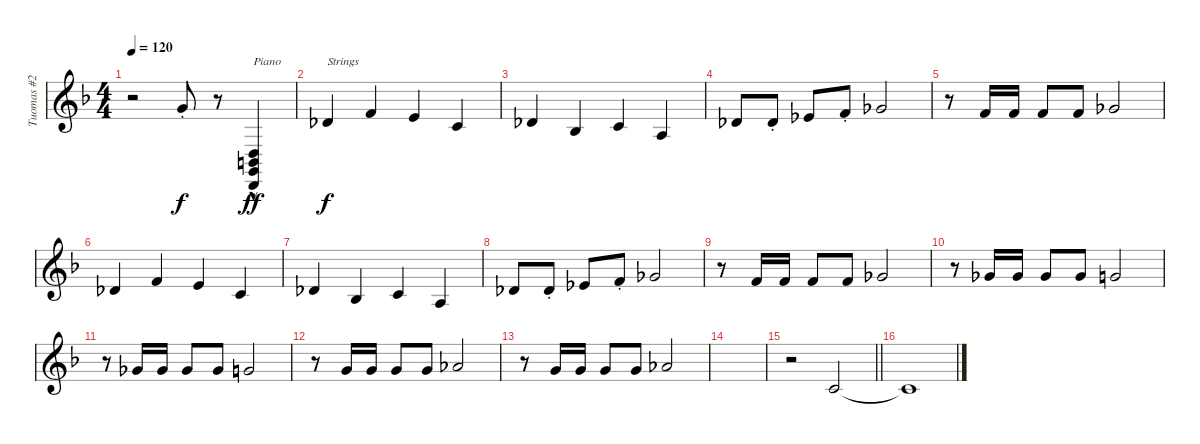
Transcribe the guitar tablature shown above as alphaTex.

\track ("Tuomas #2" "Tuomas #2") {instrument stringensemble1}
\staff {score}
\tuning (E4 B3 G3 D3 A2 E2 B1) {hide}
\ts (4 4)
\tempo 120
\clef g2
\ks f
r.2{dy f} 17.4{st}.8 r.8 (0.4{hac} 2.5{hac} 3.6{hac} 3.7).4{txt "Piano" dy ff instrument acousticgrandpiano} |
11.4.4{txt "Strings" dy f instrument stringensemble1} 10.3.4 14.4.4 15.5.4 |
11.4.4 13.5.4 15.5.4 12.5.4 |
11.4.8 11.4{st}.8 13.4.8 15.4{st}.8 11.3.2 |
r.8 10.3.16 10.3.16 10.3.8 10.3.8 11.3.2 |
11.4.4 10.3.4 14.4.4 15.5.4 |
11.4.4 13.5.4 15.5.4 12.5.4 |
11.4.8 11.4{st}.8 13.4.8 15.4{st}.8 11.3.2 |
r.8 10.3.16 10.3.16 10.3.8 10.3.8 11.3.2 |
r.8 11.3.16 11.3.16 11.3.8 11.3.8 12.3.2 |
r.8 11.3.16 11.3.16 11.3.8 11.3.8 12.3.2 |
r.8 12.3.16 12.3.16 12.3.8 12.3.8 13.3.2 |
r.8 12.3.16 12.3.16 12.3.8 12.3.8 13.3.2 |
|
\barLineRight lightlight
r.2 5.3.2 |
\section ("" "")
5.3{t}.1{volume 5}
